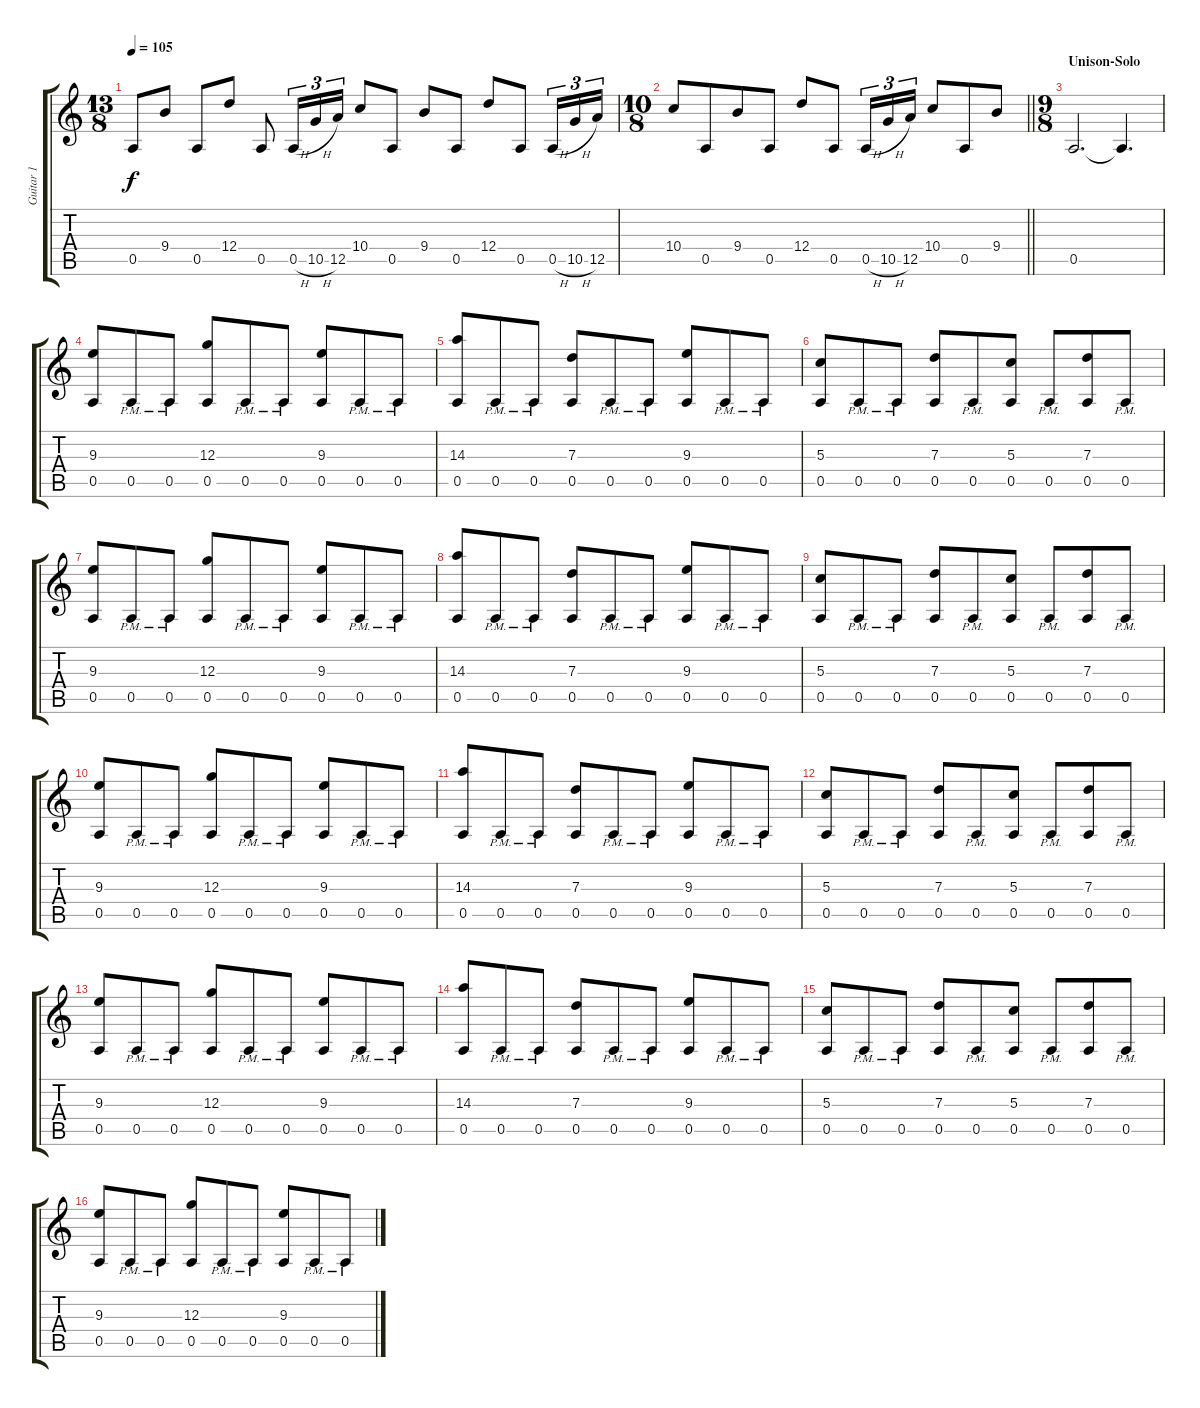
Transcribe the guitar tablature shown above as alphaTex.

\track ("Guitar 1" "Guitar 1") {instrument electricguitarjazz}
\staff {score tabs}
\tuning (E4 B3 G3 D3 A2 D2) {hide}
\ts (13 8)
\tempo 105
\clef g2
\ks aminor
0.5.8{dy f} 9.4.8 0.5.8 12.4.8 0.5.8 0.5{h}.16{tu (3 2)} 10.5{h}.16{tu (3 2)} 12.5.16{tu (3 2)} 10.4.8 0.5.8 9.4.8 0.5.8 12.4.8 0.5.8 0.5{h}.16{tu (3 2)} 10.5{h}.16{tu (3 2)} 12.5.16{tu (3 2)} |
\ts (10 8)
\barLineRight lightlight
10.4.8 0.5.8 9.4.8 0.5.8 12.4.8 0.5.8 0.5{h}.16{tu (3 2)} 10.5{h}.16{tu (3 2)} 12.5.16{tu (3 2)} 10.4.8 0.5.8 9.4.8 |
\ts (9 8)
\section ("" "Unison-Solo")
0.5.2{d volume 5} 0.5{t}.4{d} |
(9.3 0.5).8{volume 10} 0.5{pm}.8 0.5{pm}.8 (12.3 0.5).8 0.5{pm}.8 0.5{pm}.8 (9.3 0.5).8 0.5{pm}.8 0.5{pm}.8 |
(14.3 0.5).8 0.5{pm}.8 0.5{pm}.8 (7.3 0.5).8 0.5{pm}.8 0.5{pm}.8 (9.3 0.5).8 0.5{pm}.8 0.5{pm}.8 |
(5.3 0.5).8 0.5{pm}.8 0.5{pm}.8 (7.3 0.5).8 0.5{pm}.8 (5.3 0.5).8 0.5{pm}.8 (7.3 0.5).8 0.5{pm}.8 |
(9.3 0.5).8 0.5{pm}.8 0.5{pm}.8 (12.3 0.5).8 0.5{pm}.8 0.5{pm}.8 (9.3 0.5).8 0.5{pm}.8 0.5{pm}.8 |
(14.3 0.5).8 0.5{pm}.8 0.5{pm}.8 (7.3 0.5).8 0.5{pm}.8 0.5{pm}.8 (9.3 0.5).8 0.5{pm}.8 0.5{pm}.8 |
(5.3 0.5).8 0.5{pm}.8 0.5{pm}.8 (7.3 0.5).8 0.5{pm}.8 (5.3 0.5).8 0.5{pm}.8 (7.3 0.5).8 0.5{pm}.8 |
(9.3 0.5).8 0.5{pm}.8 0.5{pm}.8 (12.3 0.5).8 0.5{pm}.8 0.5{pm}.8 (9.3 0.5).8 0.5{pm}.8 0.5{pm}.8 |
(14.3 0.5).8 0.5{pm}.8 0.5{pm}.8 (7.3 0.5).8 0.5{pm}.8 0.5{pm}.8 (9.3 0.5).8 0.5{pm}.8 0.5{pm}.8 |
(5.3 0.5).8 0.5{pm}.8 0.5{pm}.8 (7.3 0.5).8 0.5{pm}.8 (5.3 0.5).8 0.5{pm}.8 (7.3 0.5).8 0.5{pm}.8 |
(9.3 0.5).8 0.5{pm}.8 0.5{pm}.8 (12.3 0.5).8 0.5{pm}.8 0.5{pm}.8 (9.3 0.5).8 0.5{pm}.8 0.5{pm}.8 |
(14.3 0.5).8 0.5{pm}.8 0.5{pm}.8 (7.3 0.5).8 0.5{pm}.8 0.5{pm}.8 (9.3 0.5).8 0.5{pm}.8 0.5{pm}.8 |
(5.3 0.5).8 0.5{pm}.8 0.5{pm}.8 (7.3 0.5).8 0.5{pm}.8 (5.3 0.5).8 0.5{pm}.8 (7.3 0.5).8 0.5{pm}.8 |
(9.3 0.5).8 0.5{pm}.8 0.5{pm}.8 (12.3 0.5).8 0.5{pm}.8 0.5{pm}.8 (9.3 0.5).8 0.5{pm}.8 0.5{pm}.8
